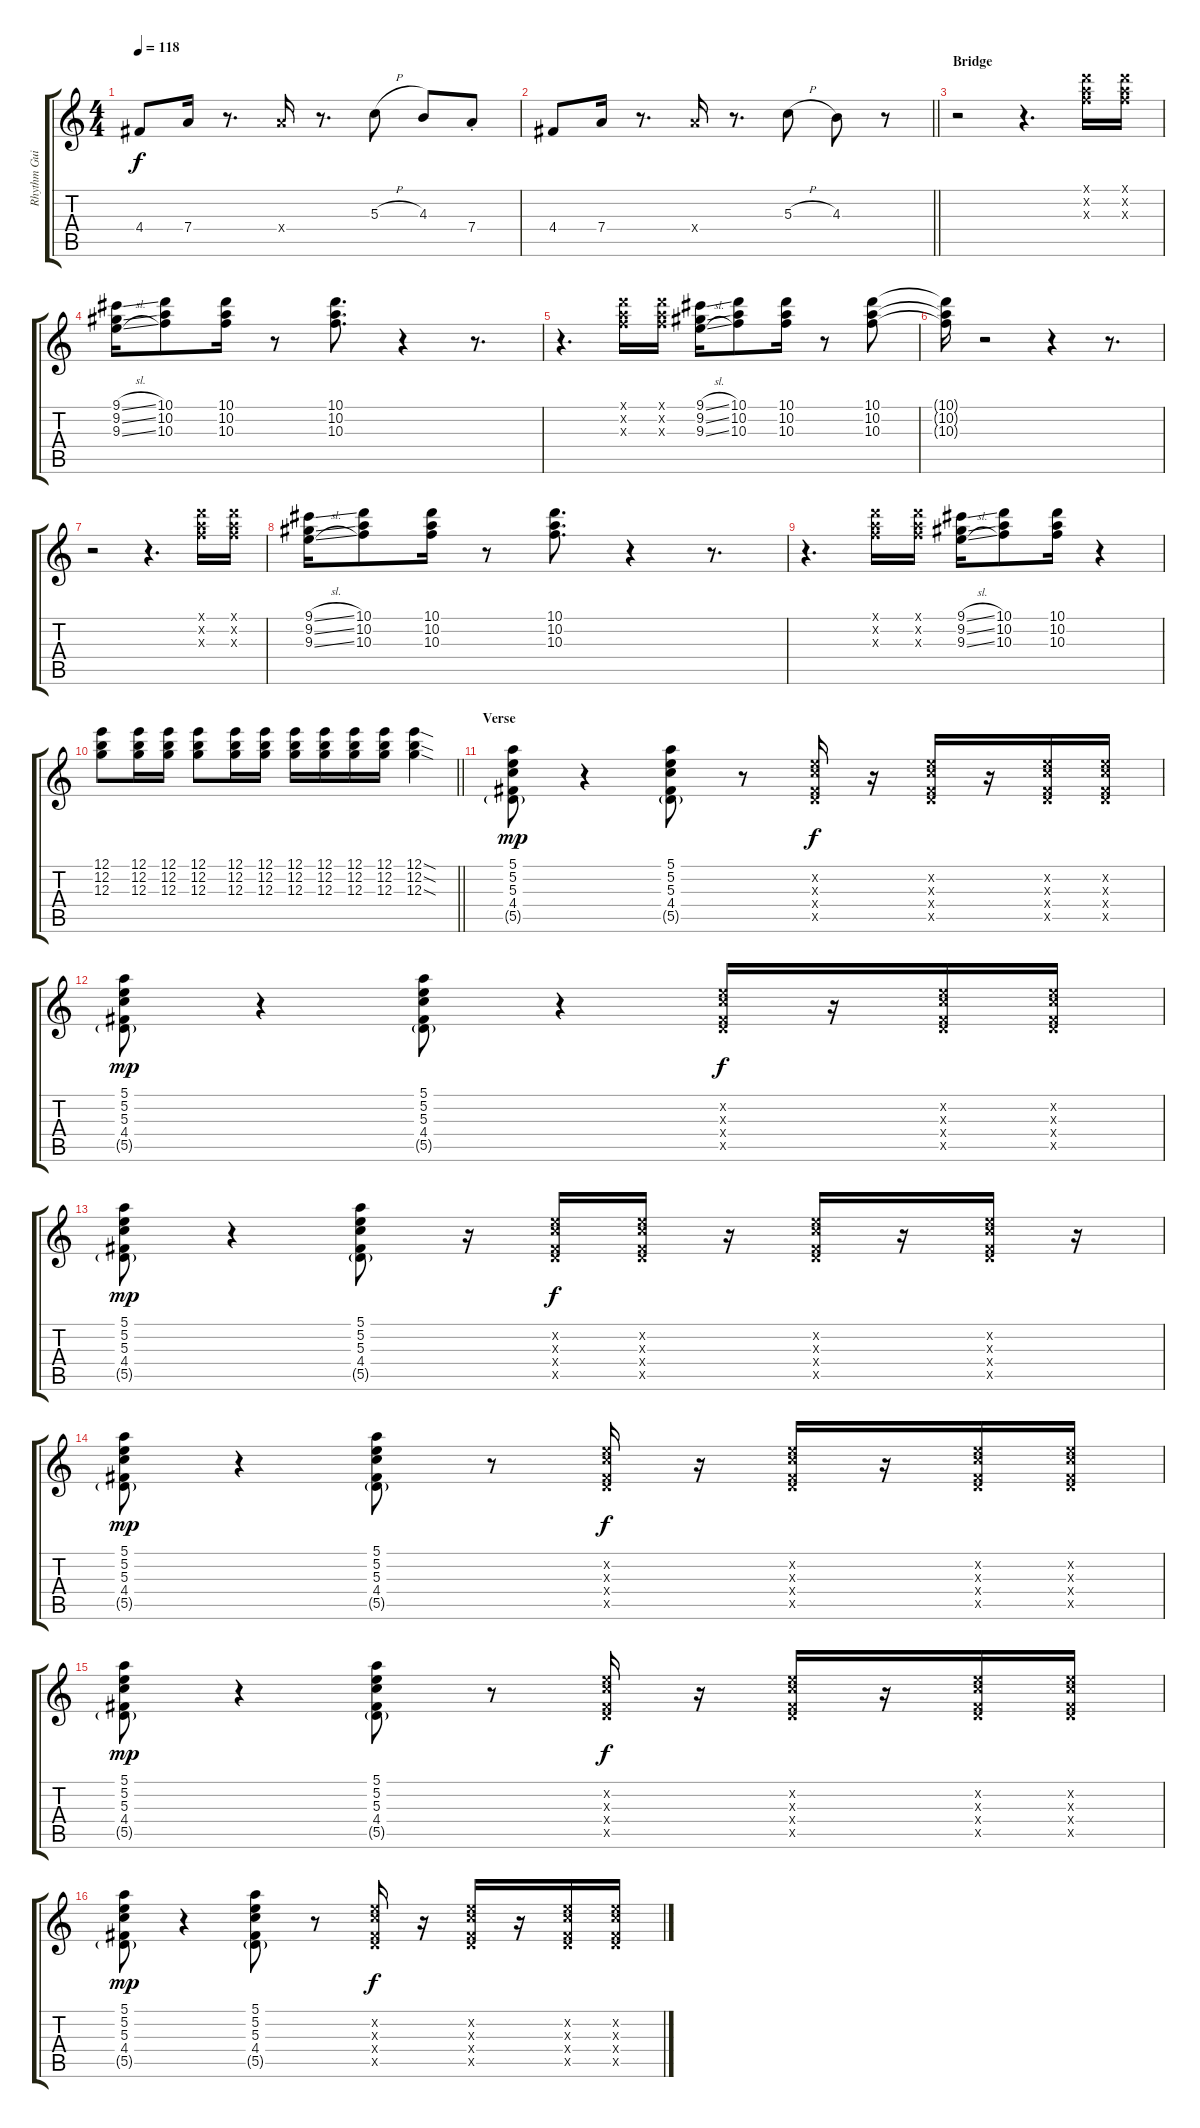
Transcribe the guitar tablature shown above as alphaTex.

\track ("Rhythm Guitar" "Rhythm Gui") {instrument electricguitarclean}
\staff {score tabs}
\tuning (E4 B3 G3 D3 A2 E2) {hide}
\ts (4 4)
\tempo 118
\clef g2
\ks c
4.4.8{dy f} 7.4.16 r.8{d} 7.4{x}.16 r.8{d} 5.3{h}.8 4.3.8 7.4{st}.8 |
\barLineRight lightlight
4.4.8 7.4.16 r.8{d} 7.4{x}.16 r.8{d} 5.3{h}.8 4.3.8 r.8 |
\section ("" "Bridge")
r.2 r.4{d} (10.1{x} 10.2{x} 10.3{x}).16 (10.1{x} 10.2{x} 10.3{x}).16 |
(9.1{sl} 9.2{sl} 9.3{sl}).16 (10.1 10.2 10.3).8 (10.1 10.2 10.3).16 r.8 (10.1 10.2 10.3).8{d} r.4 r.8{d} |
r.4{d} (10.1{x} 10.2{x} 10.3{x}).16 (10.1{x} 10.2{x} 10.3{x}).16 (9.1{sl} 9.2{sl} 9.3{sl}).16 (10.1 10.2 10.3).8 (10.1 10.2 10.3).16 r.8 (10.1 10.2 10.3).8 |
(10.1{t} 10.2{t} 10.3{t}).16 r.2 r.4 r.8{d} |
r.2 r.4{d} (10.1{x} 10.2{x} 10.3{x}).16 (10.1{x} 10.2{x} 10.3{x}).16 |
(9.1{sl} 9.2{sl} 9.3{sl}).16 (10.1 10.2 10.3).8 (10.1 10.2 10.3).16 r.8 (10.1 10.2 10.3).8{d} r.4 r.8{d} |
r.4{d} (10.1{x} 10.2{x} 10.3{x}).16 (10.1{x} 10.2{x} 10.3{x}).16 (9.1{sl} 9.2{sl} 9.3{sl}).16 (10.1 10.2 10.3).8 (10.1 10.2 10.3).16 r.4 |
\barLineRight lightlight
(12.1 12.2 12.3).8 (12.1 12.2 12.3).16 (12.1 12.2 12.3).16 (12.1 12.2 12.3).8 (12.1 12.2 12.3).16 (12.1 12.2 12.3).16 (12.1 12.2 12.3).16 (12.1 12.2 12.3).16 (12.1 12.2 12.3).16 (12.1 12.2 12.3).16 (12.1{sod} 12.2{sod} 12.3{sod}).4 |
\section ("" "Verse")
(5.1 5.2 5.3 4.4 5.5{g}).8{dy mp} r.4 (5.1 5.2 5.3 4.4 5.5{g}).8 r.8 (5.2{x} 5.3{x} 4.4{x} 5.5{x}).16{dy f} r.16 (5.2{x} 5.3{x} 4.4{x} 5.5{x}).16 r.16 (5.2{x} 5.3{x} 4.4{x} 5.5{x}).16 (5.2{x} 5.3{x} 4.4{x} 5.5{x}).16 |
(5.1 5.2 5.3 4.4 5.5{g}).8{dy mp} r.4 (5.1 5.2 5.3 4.4 5.5{g}).8 r.4 (5.2{x} 5.3{x} 4.4{x} 5.5{x}).16{dy f} r.16 (5.2{x} 5.3{x} 4.4{x} 5.5{x}).16 (5.2{x} 5.3{x} 4.4{x} 5.5{x}).16 |
(5.1 5.2 5.3 4.4 5.5{g}).8{dy mp} r.4 (5.1 5.2 5.3 4.4 5.5{g}).8 r.16 (5.2{x} 5.3{x} 4.4{x} 5.5{x}).16{dy f} (5.2{x} 5.3{x} 4.4{x} 5.5{x}).16 r.16 (5.2{x} 5.3{x} 4.4{x} 5.5{x}).16 r.16 (5.2{x} 5.3{x} 4.4{x} 5.5{x}).16 r.16 |
(5.1 5.2 5.3 4.4 5.5{g}).8{dy mp} r.4 (5.1 5.2 5.3 4.4 5.5{g}).8 r.8 (5.2{x} 5.3{x} 4.4{x} 5.5{x}).16{dy f} r.16 (5.2{x} 5.3{x} 4.4{x} 5.5{x}).16 r.16 (5.2{x} 5.3{x} 4.4{x} 5.5{x}).16 (5.2{x} 5.3{x} 4.4{x} 5.5{x}).16 |
(5.1 5.2 5.3 4.4 5.5{g}).8{dy mp} r.4 (5.1 5.2 5.3 4.4 5.5{g}).8 r.8 (5.2{x} 5.3{x} 4.4{x} 5.5{x}).16{dy f} r.16 (5.2{x} 5.3{x} 4.4{x} 5.5{x}).16 r.16 (5.2{x} 5.3{x} 4.4{x} 5.5{x}).16 (5.2{x} 5.3{x} 4.4{x} 5.5{x}).16 |
(5.1 5.2 5.3 4.4 5.5{g}).8{dy mp} r.4 (5.1 5.2 5.3 4.4 5.5{g}).8 r.8 (5.2{x} 5.3{x} 4.4{x} 5.5{x}).16{dy f} r.16 (5.2{x} 5.3{x} 4.4{x} 5.5{x}).16 r.16 (5.2{x} 5.3{x} 4.4{x} 5.5{x}).16 (5.2{x} 5.3{x} 4.4{x} 5.5{x}).16
